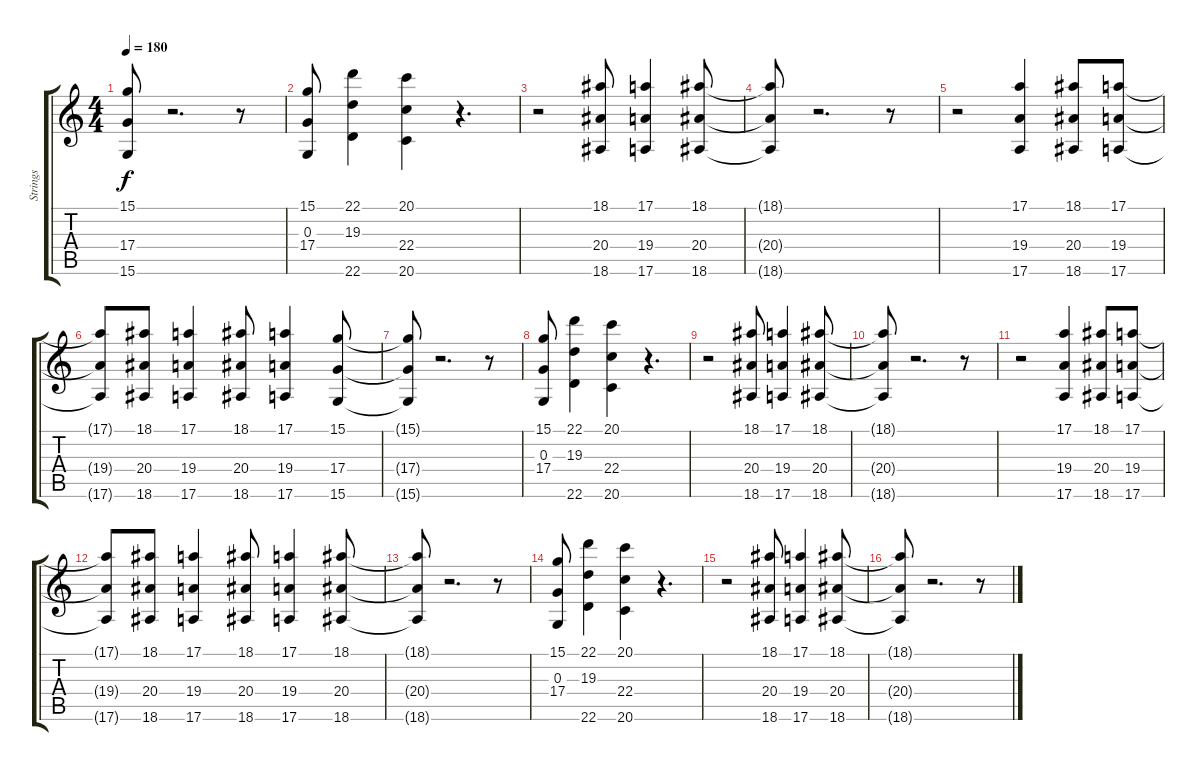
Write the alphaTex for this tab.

\track ("Strings" "Strings") {instrument stringensemble1}
\staff {score tabs}
\tuning (E4 B3 G3 D3 A2 E2) {hide}
\ts (4 4)
\tempo 180
\clef g2
\ks c
(15.1{t} 17.4{t} 15.6{t}).8{dy f} r.2{d} r.8 |
(15.1 0.3 17.4).8 (22.1 19.3 22.6).4 (20.1 22.4 20.6).4 r.4{d} |
r.2 (18.1 20.4 18.6).8 (17.1 19.4 17.6).4 (18.1 20.4 18.6).8 |
(18.1{t} 20.4{t} 18.6{t}).8 r.2{d} r.8 |
r.2 (17.1 19.4 17.6).4 (18.1 20.4 18.6).8 (17.1 19.4 17.6).8 |
(17.1{t} 19.4{t} 17.6{t}).8 (18.1 20.4 18.6).8 (17.1 19.4 17.6).4 (18.1 20.4 18.6).8 (17.1 19.4 17.6).4 (15.1 17.4 15.6).8 |
(15.1{t} 17.4{t} 15.6{t}).8 r.2{d} r.8 |
(15.1 0.3 17.4).8 (22.1 19.3 22.6).4 (20.1 22.4 20.6).4 r.4{d} |
r.2 (18.1 20.4 18.6).8 (17.1 19.4 17.6).4 (18.1 20.4 18.6).8 |
(18.1{t} 20.4{t} 18.6{t}).8 r.2{d} r.8 |
r.2 (17.1 19.4 17.6).4 (18.1 20.4 18.6).8 (17.1 19.4 17.6).8 |
(17.1{t} 19.4{t} 17.6{t}).8 (18.1 20.4 18.6).8 (17.1 19.4 17.6).4 (18.1 20.4 18.6).8 (17.1 19.4 17.6).4 (18.1 20.4 18.6).8 |
(18.1{t} 20.4{t} 18.6{t}).8 r.2{d} r.8 |
(15.1 0.3 17.4).8 (22.1 19.3 22.6).4 (20.1 22.4 20.6).4 r.4{d} |
r.2 (18.1 20.4 18.6).8 (17.1 19.4 17.6).4 (18.1 20.4 18.6).8 |
(18.1{t} 20.4{t} 18.6{t}).8 r.2{d} r.8
